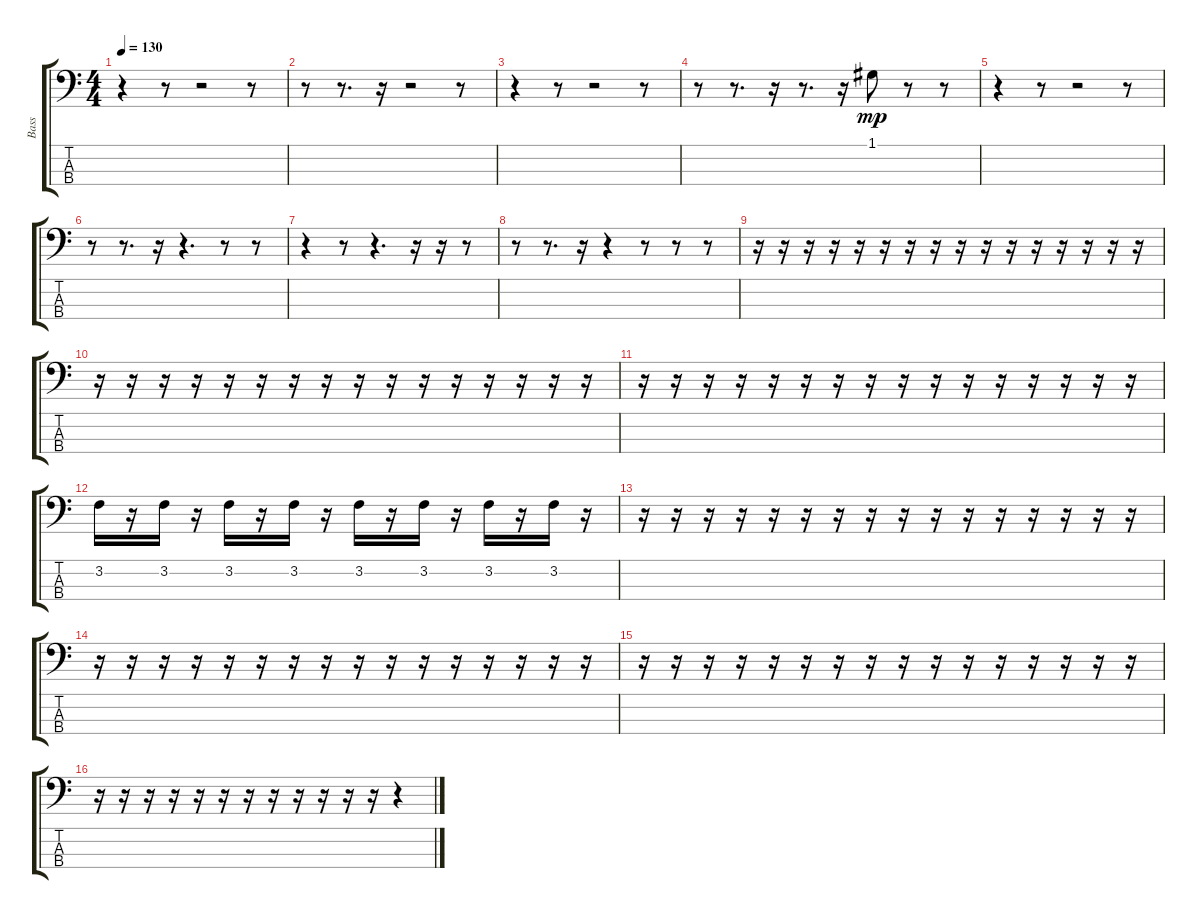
\track ("Bass" "Bass") {instrument electricbassfinger}
\staff {score tabs}
\tuning (G2 D2 A1 E1) {hide}
\ts (4 4)
\tempo 130
\clef f4
\ks c
r.4{dy mp} r.8 r.2 r.8 |
r.8 r.8{d} r.16 r.2 r.8 |
r.4 r.8 r.2 r.8 |
r.8 r.8{d} r.16 r.8{d} r.16 1.1.8 r.8 r.8 |
r.4 r.8 r.2 r.8 |
r.8 r.8{d} r.16 r.4{d} r.8 r.8 |
r.4 r.8 r.4{d} r.16 r.16 r.8 |
r.8 r.8{d} r.16 r.4 r.8 r.8 r.8 |
r.16 r.16 r.16 r.16 r.16 r.16 r.16 r.16 r.16 r.16 r.16 r.16 r.16 r.16 r.16 r.16 |
r.16 r.16 r.16 r.16 r.16 r.16 r.16 r.16 r.16 r.16 r.16 r.16 r.16 r.16 r.16 r.16 |
r.16 r.16 r.16 r.16 r.16 r.16 r.16 r.16 r.16 r.16 r.16 r.16 r.16 r.16 r.16 r.16 |
3.2.16 r.16 3.2.16 r.16 3.2.16 r.16 3.2.16 r.16 3.2.16 r.16 3.2.16 r.16 3.2.16 r.16 3.2.16 r.16 |
r.16 r.16 r.16 r.16 r.16 r.16 r.16 r.16 r.16 r.16 r.16 r.16 r.16 r.16 r.16 r.16 |
r.16 r.16 r.16 r.16 r.16 r.16 r.16 r.16 r.16 r.16 r.16 r.16 r.16 r.16 r.16 r.16 |
r.16 r.16 r.16 r.16 r.16 r.16 r.16 r.16 r.16 r.16 r.16 r.16 r.16 r.16 r.16 r.16 |
r.16 r.16 r.16 r.16 r.16 r.16 r.16 r.16 r.16 r.16 r.16 r.16 r.4
